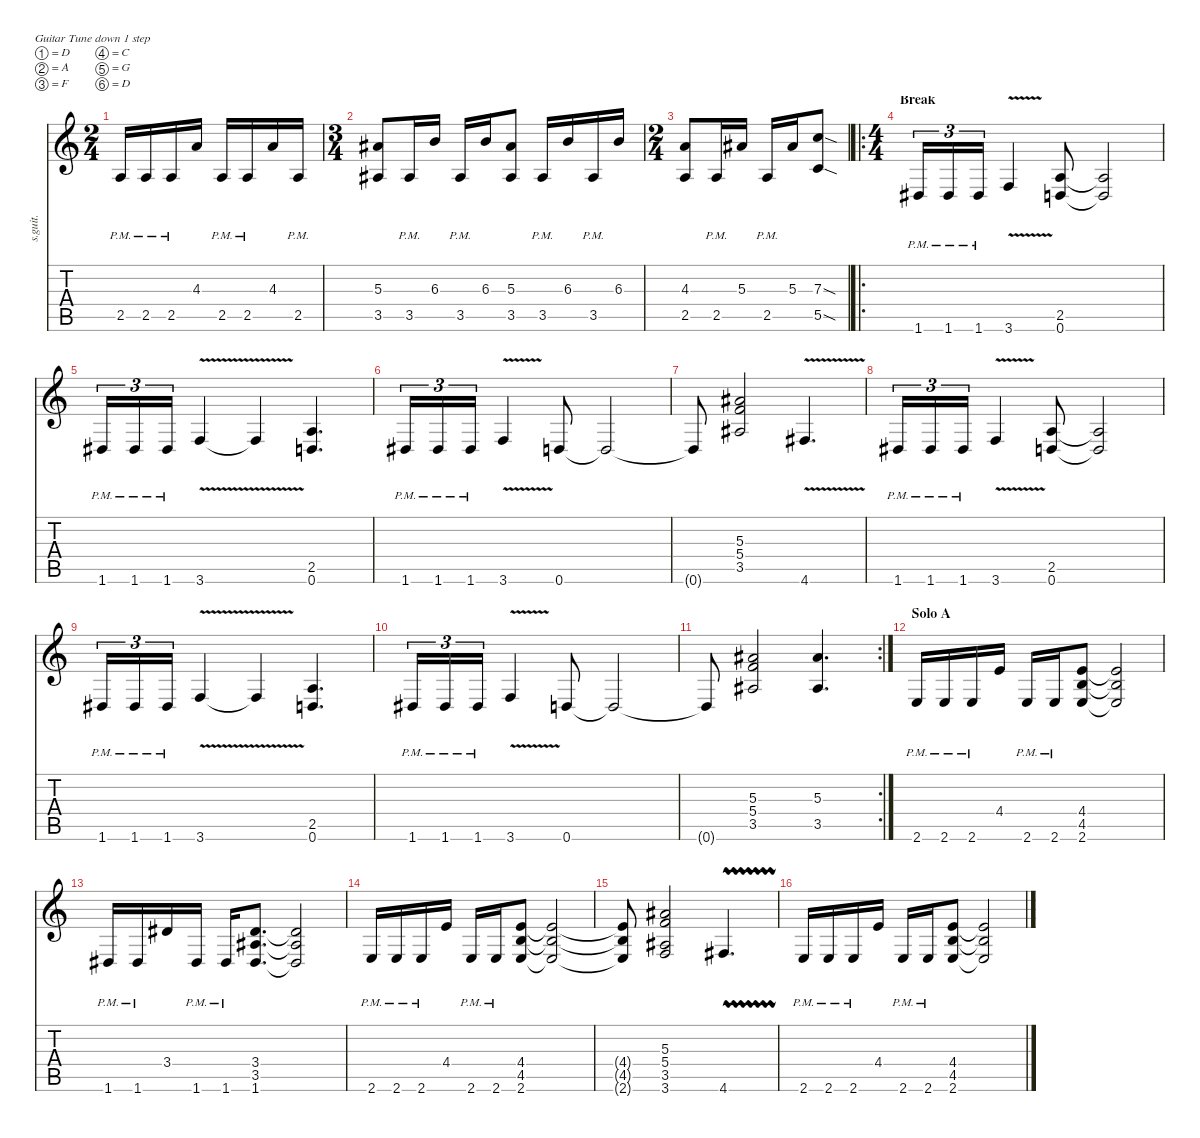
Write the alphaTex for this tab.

\defaultSystemsLayout 4
\hideDynamics
\bracketExtendMode nobrackets
\track ("Muhammed Suicmez" "s.guit.") {instrument distortionguitar}
\staff {score tabs}
\tuning (D4 A3 F3 C3 G2 D2)
\ts (2 4)
\beaming (8 2 2 2 2)
\tempo (120 hide)
\clef g2
\ks c
2.5{pm}.16{lyrics (0 "") lyrics (1 "") lyrics (2 "") lyrics (3 "") lyrics (4 "") dy f} 2.5{pm}.16{lyrics (0 "") lyrics (1 "") lyrics (2 "") lyrics (3 "") lyrics (4 "")} 2.5{pm}.16{lyrics (0 "") lyrics (1 "") lyrics (2 "") lyrics (3 "") lyrics (4 "")} 4.3.16{lyrics (0 "") lyrics (1 "") lyrics (2 "") lyrics (3 "") lyrics (4 "")} 2.5{pm}.16{lyrics (0 "") lyrics (1 "") lyrics (2 "") lyrics (3 "") lyrics (4 "")} 2.5{pm}.16{lyrics (0 "") lyrics (1 "") lyrics (2 "") lyrics (3 "") lyrics (4 "")} 4.3.16{lyrics (0 "") lyrics (1 "") lyrics (2 "") lyrics (3 "") lyrics (4 "")} 2.5{pm}.16{lyrics (0 "") lyrics (1 "") lyrics (2 "") lyrics (3 "") lyrics (4 "")} |
\ts (3 4)
\beaming (8 2 2 2 2)
(5.3{acc #} 3.5{acc #}).8{lyrics (0 "") lyrics (1 "") lyrics (2 "") lyrics (3 "") lyrics (4 "")} 3.5{pm acc #}.16{lyrics (0 "") lyrics (1 "") lyrics (2 "") lyrics (3 "") lyrics (4 "")} 6.3.16{lyrics (0 "") lyrics (1 "") lyrics (2 "") lyrics (3 "") lyrics (4 "")} 3.5{pm acc #}.16{lyrics (0 "") lyrics (1 "") lyrics (2 "") lyrics (3 "") lyrics (4 "")} 6.3.16{lyrics (0 "") lyrics (1 "") lyrics (2 "") lyrics (3 "") lyrics (4 "")} (5.3{acc #} 3.5{acc #}).8{lyrics (0 "") lyrics (1 "") lyrics (2 "") lyrics (3 "") lyrics (4 "")} 3.5{pm acc #}.16{lyrics (0 "") lyrics (1 "") lyrics (2 "") lyrics (3 "") lyrics (4 "")} 6.3.16{lyrics (0 "") lyrics (1 "") lyrics (2 "") lyrics (3 "") lyrics (4 "")} 3.5{pm acc #}.16{lyrics (0 "") lyrics (1 "") lyrics (2 "") lyrics (3 "") lyrics (4 "")} 6.3.16{lyrics (0 "") lyrics (1 "") lyrics (2 "") lyrics (3 "") lyrics (4 "")} |
\ts (2 4)
\beaming (8 2 2 2 2)
(4.3 2.5).8{lyrics (0 "") lyrics (1 "") lyrics (2 "") lyrics (3 "") lyrics (4 "")} 2.5{pm}.16{lyrics (0 "") lyrics (1 "") lyrics (2 "") lyrics (3 "") lyrics (4 "")} 5.3{acc #}.16{lyrics (0 "") lyrics (1 "") lyrics (2 "") lyrics (3 "") lyrics (4 "")} 2.5{pm}.16{lyrics (0 "") lyrics (1 "") lyrics (2 "") lyrics (3 "") lyrics (4 "")} 5.3{acc #}.16{lyrics (0 "") lyrics (1 "") lyrics (2 "") lyrics (3 "") lyrics (4 "")} (7.3{sod} 5.5{sod}).8{lyrics (0 "") lyrics (1 "") lyrics (2 "") lyrics (3 "") lyrics (4 "")} |
\ro
\ts (4 4)
\beaming (8 2 2 2 2)
\section ("" "Break")
1.6{pm acc #}.16{tu (3 2) lyrics (0 "") lyrics (1 "") lyrics (2 "") lyrics (3 "") lyrics (4 "")} 1.6{pm acc #}.16{tu (3 2) lyrics (0 "") lyrics (1 "") lyrics (2 "") lyrics (3 "") lyrics (4 "")} 1.6{pm acc #}.16{tu (3 2) lyrics (0 "") lyrics (1 "") lyrics (2 "") lyrics (3 "") lyrics (4 "")} 3.6{v}.4{lyrics (0 "") lyrics (1 "") lyrics (2 "") lyrics (3 "") lyrics (4 "")} (2.5 0.6).8{lyrics (0 "") lyrics (1 "") lyrics (2 "") lyrics (3 "") lyrics (4 "")} (2.5{t} 0.6{t}).2{lyrics (0 "") lyrics (1 "") lyrics (2 "") lyrics (3 "") lyrics (4 "")} |
1.6{pm acc #}.16{tu (3 2) lyrics (0 "") lyrics (1 "") lyrics (2 "") lyrics (3 "") lyrics (4 "")} 1.6{pm acc #}.16{tu (3 2) lyrics (0 "") lyrics (1 "") lyrics (2 "") lyrics (3 "") lyrics (4 "")} 1.6{pm acc #}.16{tu (3 2) lyrics (0 "") lyrics (1 "") lyrics (2 "") lyrics (3 "") lyrics (4 "")} 3.6{v}.4{lyrics (0 "") lyrics (1 "") lyrics (2 "") lyrics (3 "") lyrics (4 "")} 3.6{v t}.4{lyrics (0 "") lyrics (1 "") lyrics (2 "") lyrics (3 "") lyrics (4 "")} (2.5 0.6).4{d lyrics (0 "") lyrics (1 "") lyrics (2 "") lyrics (3 "") lyrics (4 "")} |
1.6{pm acc #}.16{tu (3 2) lyrics (0 "") lyrics (1 "") lyrics (2 "") lyrics (3 "") lyrics (4 "")} 1.6{pm acc #}.16{tu (3 2) lyrics (0 "") lyrics (1 "") lyrics (2 "") lyrics (3 "") lyrics (4 "")} 1.6{pm acc #}.16{tu (3 2) lyrics (0 "") lyrics (1 "") lyrics (2 "") lyrics (3 "") lyrics (4 "")} 3.6{v}.4{lyrics (0 "") lyrics (1 "") lyrics (2 "") lyrics (3 "") lyrics (4 "")} 0.6.8{lyrics (0 "") lyrics (1 "") lyrics (2 "") lyrics (3 "") lyrics (4 "")} 0.6{t}.2{lyrics (0 "") lyrics (1 "") lyrics (2 "") lyrics (3 "") lyrics (4 "")} |
0.6{t}.8{lyrics (0 "") lyrics (1 "") lyrics (2 "") lyrics (3 "") lyrics (4 "")} (5.3{acc #} 5.4 3.5{acc #}).2{lyrics (0 "") lyrics (1 "") lyrics (2 "") lyrics (3 "") lyrics (4 "")} 4.6{v acc #}.4{d lyrics (0 "") lyrics (1 "") lyrics (2 "") lyrics (3 "") lyrics (4 "")} |
1.6{pm acc #}.16{tu (3 2) lyrics (0 "") lyrics (1 "") lyrics (2 "") lyrics (3 "") lyrics (4 "")} 1.6{pm acc #}.16{tu (3 2) lyrics (0 "") lyrics (1 "") lyrics (2 "") lyrics (3 "") lyrics (4 "")} 1.6{pm acc #}.16{tu (3 2) lyrics (0 "") lyrics (1 "") lyrics (2 "") lyrics (3 "") lyrics (4 "")} 3.6{v}.4{lyrics (0 "") lyrics (1 "") lyrics (2 "") lyrics (3 "") lyrics (4 "")} (2.5 0.6).8{lyrics (0 "") lyrics (1 "") lyrics (2 "") lyrics (3 "") lyrics (4 "")} (2.5{t} 0.6{t}).2{lyrics (0 "") lyrics (1 "") lyrics (2 "") lyrics (3 "") lyrics (4 "")} |
1.6{pm acc #}.16{tu (3 2) lyrics (0 "") lyrics (1 "") lyrics (2 "") lyrics (3 "") lyrics (4 "")} 1.6{pm acc #}.16{tu (3 2) lyrics (0 "") lyrics (1 "") lyrics (2 "") lyrics (3 "") lyrics (4 "")} 1.6{pm acc #}.16{tu (3 2) lyrics (0 "") lyrics (1 "") lyrics (2 "") lyrics (3 "") lyrics (4 "")} 3.6{v}.4{lyrics (0 "") lyrics (1 "") lyrics (2 "") lyrics (3 "") lyrics (4 "")} 3.6{v t}.4{lyrics (0 "") lyrics (1 "") lyrics (2 "") lyrics (3 "") lyrics (4 "")} (2.5 0.6).4{d lyrics (0 "") lyrics (1 "") lyrics (2 "") lyrics (3 "") lyrics (4 "")} |
1.6{pm acc #}.16{tu (3 2) lyrics (0 "") lyrics (1 "") lyrics (2 "") lyrics (3 "") lyrics (4 "")} 1.6{pm acc #}.16{tu (3 2) lyrics (0 "") lyrics (1 "") lyrics (2 "") lyrics (3 "") lyrics (4 "")} 1.6{pm acc #}.16{tu (3 2) lyrics (0 "") lyrics (1 "") lyrics (2 "") lyrics (3 "") lyrics (4 "")} 3.6{v}.4{lyrics (0 "") lyrics (1 "") lyrics (2 "") lyrics (3 "") lyrics (4 "")} 0.6.8{lyrics (0 "") lyrics (1 "") lyrics (2 "") lyrics (3 "") lyrics (4 "")} 0.6{t}.2{lyrics (0 "") lyrics (1 "") lyrics (2 "") lyrics (3 "") lyrics (4 "")} |
\rc 2
0.6{t}.8{lyrics (0 "") lyrics (1 "") lyrics (2 "") lyrics (3 "") lyrics (4 "")} (5.3{acc #} 5.4 3.5{acc #}).2{lyrics (0 "") lyrics (1 "") lyrics (2 "") lyrics (3 "") lyrics (4 "")} (5.3{acc #} 3.5{acc #}).4{d lyrics (0 "") lyrics (1 "") lyrics (2 "") lyrics (3 "") lyrics (4 "")} |
\section ("" "Solo A")
2.6{pm}.16{lyrics (0 "") lyrics (1 "") lyrics (2 "") lyrics (3 "") lyrics (4 "")} 2.6{pm}.16{lyrics (0 "") lyrics (1 "") lyrics (2 "") lyrics (3 "") lyrics (4 "")} 2.6{pm}.16{lyrics (0 "") lyrics (1 "") lyrics (2 "") lyrics (3 "") lyrics (4 "")} 4.4.16{lyrics (0 "") lyrics (1 "") lyrics (2 "") lyrics (3 "") lyrics (4 "")} 2.6{pm}.16{lyrics (0 "") lyrics (1 "") lyrics (2 "") lyrics (3 "") lyrics (4 "")} 2.6{pm}.16{lyrics (0 "") lyrics (1 "") lyrics (2 "") lyrics (3 "") lyrics (4 "")} (4.4 4.5 2.6).8{lyrics (0 "") lyrics (1 "") lyrics (2 "") lyrics (3 "") lyrics (4 "")} (4.4{t} 4.5{t} 2.6{t}).2{lyrics (0 "") lyrics (1 "") lyrics (2 "") lyrics (3 "") lyrics (4 "")} |
1.6{pm acc #}.16{lyrics (0 "") lyrics (1 "") lyrics (2 "") lyrics (3 "") lyrics (4 "")} 1.6{pm acc #}.16{lyrics (0 "") lyrics (1 "") lyrics (2 "") lyrics (3 "") lyrics (4 "")} 3.4{acc #}.16{lyrics (0 "") lyrics (1 "") lyrics (2 "") lyrics (3 "") lyrics (4 "")} 1.6{pm acc #}.16{lyrics (0 "") lyrics (1 "") lyrics (2 "") lyrics (3 "") lyrics (4 "")} 1.6{pm acc #}.16{lyrics (0 "") lyrics (1 "") lyrics (2 "") lyrics (3 "") lyrics (4 "")} (3.4{acc #} 3.5{acc #} 1.6{acc #}).8{d lyrics (0 "") lyrics (1 "") lyrics (2 "") lyrics (3 "") lyrics (4 "")} (3.4{t acc #} 3.5{t acc #} 1.6{t acc #}).2{lyrics (0 "") lyrics (1 "") lyrics (2 "") lyrics (3 "") lyrics (4 "")} |
2.6{pm}.16{lyrics (0 "") lyrics (1 "") lyrics (2 "") lyrics (3 "") lyrics (4 "")} 2.6{pm}.16{lyrics (0 "") lyrics (1 "") lyrics (2 "") lyrics (3 "") lyrics (4 "")} 2.6{pm}.16{lyrics (0 "") lyrics (1 "") lyrics (2 "") lyrics (3 "") lyrics (4 "")} 4.4.16{lyrics (0 "") lyrics (1 "") lyrics (2 "") lyrics (3 "") lyrics (4 "")} 2.6{pm}.16{lyrics (0 "") lyrics (1 "") lyrics (2 "") lyrics (3 "") lyrics (4 "")} 2.6{pm}.16{lyrics (0 "") lyrics (1 "") lyrics (2 "") lyrics (3 "") lyrics (4 "")} (4.4 4.5 2.6).8{lyrics (0 "") lyrics (1 "") lyrics (2 "") lyrics (3 "") lyrics (4 "")} (4.4{t} 4.5{t} 2.6{t}).2{lyrics (0 "") lyrics (1 "") lyrics (2 "") lyrics (3 "") lyrics (4 "")} |
(4.4{t} 4.5{t} 2.6{t}).8{lyrics (0 "") lyrics (1 "") lyrics (2 "") lyrics (3 "") lyrics (4 "")} (5.3{acc #} 5.4 3.5{acc #} 3.6).2{lyrics (0 "") lyrics (1 "") lyrics (2 "") lyrics (3 "") lyrics (4 "")} 4.6{vw acc #}.4{d lyrics (0 "") lyrics (1 "") lyrics (2 "") lyrics (3 "") lyrics (4 "")} |
2.6{pm}.16{lyrics (0 "") lyrics (1 "") lyrics (2 "") lyrics (3 "") lyrics (4 "")} 2.6{pm}.16{lyrics (0 "") lyrics (1 "") lyrics (2 "") lyrics (3 "") lyrics (4 "")} 2.6{pm}.16{lyrics (0 "") lyrics (1 "") lyrics (2 "") lyrics (3 "") lyrics (4 "")} 4.4.16{lyrics (0 "") lyrics (1 "") lyrics (2 "") lyrics (3 "") lyrics (4 "")} 2.6{pm}.16{lyrics (0 "") lyrics (1 "") lyrics (2 "") lyrics (3 "") lyrics (4 "")} 2.6{pm}.16{lyrics (0 "") lyrics (1 "") lyrics (2 "") lyrics (3 "") lyrics (4 "")} (4.4 4.5 2.6).8{lyrics (0 "") lyrics (1 "") lyrics (2 "") lyrics (3 "") lyrics (4 "")} (4.4{t} 4.5{t} 2.6{t}).2{lyrics (0 "") lyrics (1 "") lyrics (2 "") lyrics (3 "") lyrics (4 "")}
